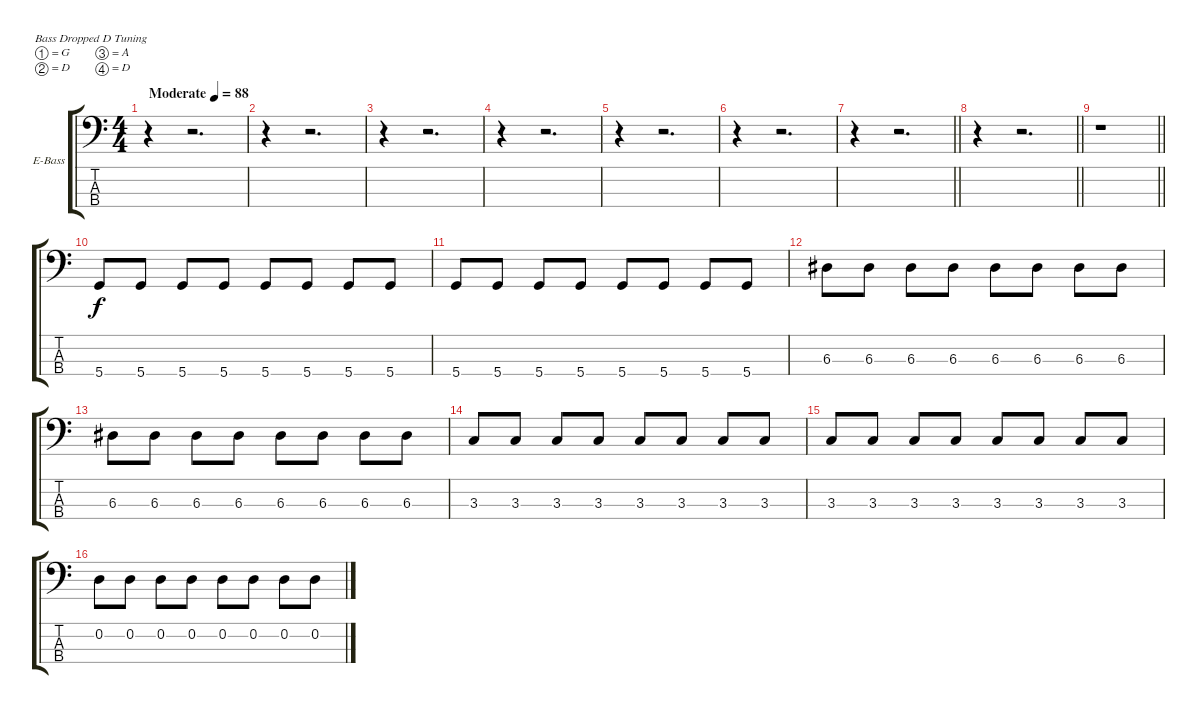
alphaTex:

\bracketExtendMode groupsimilarinstruments
\firstSystemTrackNameOrientation horizontal
\otherSystemsTrackNameOrientation horizontal
\track ("Bass" "E-Bass") {instrument electricbassfinger}
\staff {score tabs}
\tuning (G2 D2 A1 D1)
\ts (4 4)
\beaming (8 2 2 2 2)
\tempo (88 "Moderate")
\clef f4
\ks c
r.4{dy f instrument electricbassfinger} r.2{d} |
r.4 r.2{d} |
r.4 r.2{d} |
r.4 r.2{d} |
r.4 r.2{d} |
r.4 r.2{d} |
\barLineRight lightlight
r.4 r.2{d} |
\barLineRight lightlight
r.4 r.2{d} |
\barLineRight lightlight
r.1 |
5.4.8 5.4.8 5.4.8 5.4.8 5.4.8 5.4.8 5.4.8 5.4.8 |
5.4.8 5.4.8 5.4.8 5.4.8 5.4.8 5.4.8 5.4.8 5.4.8 |
6.3.8 6.3.8 6.3.8 6.3.8 6.3.8 6.3.8 6.3.8 6.3.8 |
6.3.8 6.3.8 6.3.8 6.3.8 6.3.8 6.3.8 6.3.8 6.3.8 |
3.3.8 3.3.8 3.3.8 3.3.8 3.3.8 3.3.8 3.3.8 3.3.8 |
3.3.8 3.3.8 3.3.8 3.3.8 3.3.8 3.3.8 3.3.8 3.3.8 |
0.2.8 0.2.8 0.2.8 0.2.8 0.2.8 0.2.8 0.2.8 0.2.8
